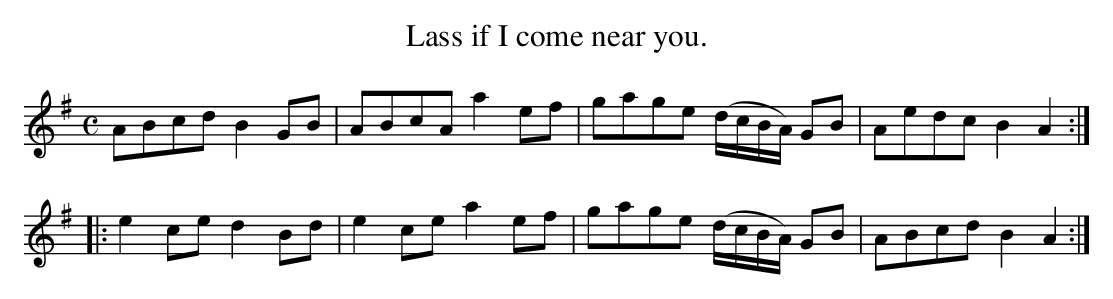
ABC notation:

X:1
T:Lass if I come near you.
M:C
L:1/8
K:ADor
ABcd B2GB|ABcA a2ef|gage (d/c/B/A/) GB|Aedc B2A2::
e2ce d2Bd|e2ce a2ef|gage (d/c/B/A/) GB|ABcd B2A2:|
